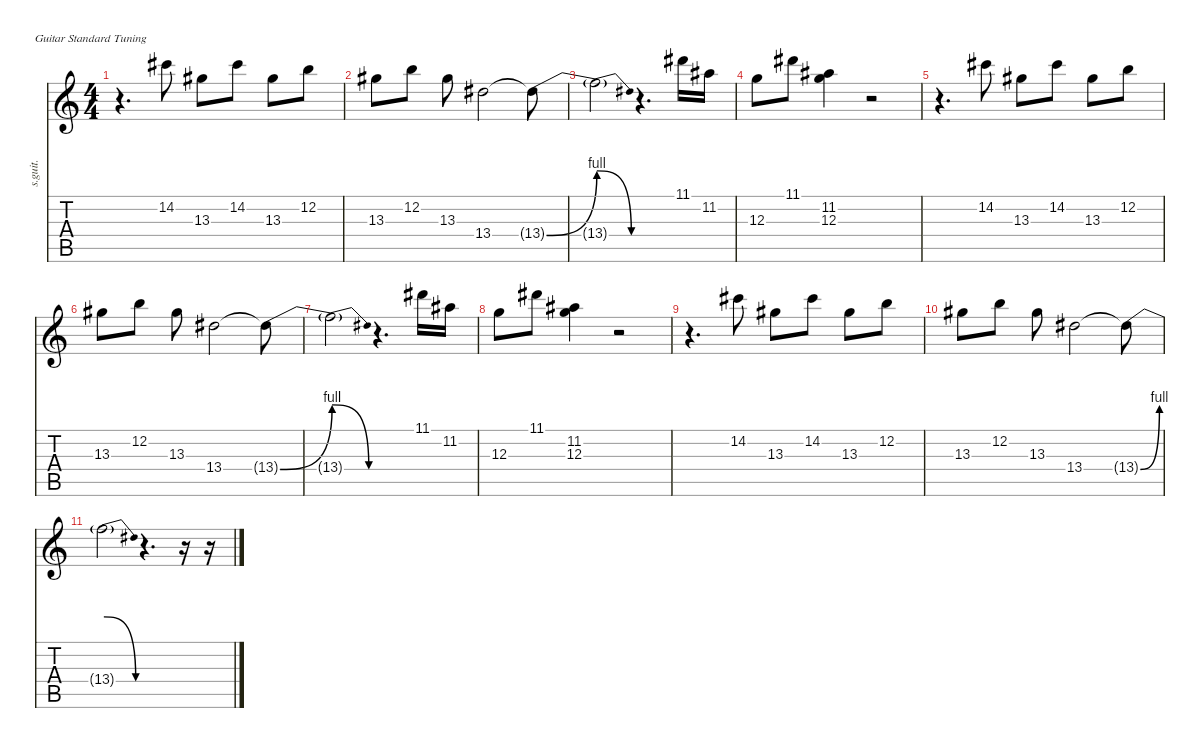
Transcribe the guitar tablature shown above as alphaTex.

\defaultSystemsLayout 4
\hideDynamics
\bracketExtendMode nobrackets
\track ("Electric Guitar (Noodle)" "s.guit.") {instrument electricguitarjazz}
\staff {score tabs}
\tuning (E4 B3 G3 D3 A2 E2)
\ts (4 4)
\tempo (139 hide)
\clef g2
\ks c
r.4{d dy mp} 14.2{acc #}.8{lyrics (0 "") lyrics (1 "") lyrics (2 "") lyrics (3 "") lyrics (4 "") dy ff} 13.3{acc #}.8{lyrics (0 "") lyrics (1 "") lyrics (2 "") lyrics (3 "") lyrics (4 "") dy mp} 14.2{acc #}.8{lyrics (0 "") lyrics (1 "") lyrics (2 "") lyrics (3 "") lyrics (4 "") dy mf} 13.3{acc #}.8{lyrics (0 "") lyrics (1 "") lyrics (2 "") lyrics (3 "") lyrics (4 "") dy mp} 12.2.8{lyrics (0 "") lyrics (1 "") lyrics (2 "") lyrics (3 "") lyrics (4 "") dy ff} |
13.3{acc #}.8{lyrics (0 "") lyrics (1 "") lyrics (2 "") lyrics (3 "") lyrics (4 "") dy mf} 12.2.8{lyrics (0 "") lyrics (1 "") lyrics (2 "") lyrics (3 "") lyrics (4 "")} 13.3{acc #}.8{lyrics (0 "") lyrics (1 "") lyrics (2 "") lyrics (3 "") lyrics (4 "")} 13.4{acc #}.2{lyrics (0 "") lyrics (1 "") lyrics (2 "") lyrics (3 "") lyrics (4 "") dy ff} 13.4{be (bend 0 0 60 4) t acc #}.8{lyrics (0 "") lyrics (1 "") lyrics (2 "") lyrics (3 "") lyrics (4 "") dy f} |
13.4{be (release 0 4 60 0) t}.2{lyrics (0 "") lyrics (1 "") lyrics (2 "") lyrics (3 "") lyrics (4 "")} r.4{d} 11.1{acc #}.16{lyrics (0 "") lyrics (1 "") lyrics (2 "") lyrics (3 "") lyrics (4 "") dy mf} 11.2{acc #}.16{lyrics (0 "") lyrics (1 "") lyrics (2 "") lyrics (3 "") lyrics (4 "") dy mp} |
12.3.8{lyrics (0 "") lyrics (1 "") lyrics (2 "") lyrics (3 "") lyrics (4 "") dy mf} 11.1{acc #}.8{lyrics (0 "") lyrics (1 "") lyrics (2 "") lyrics (3 "") lyrics (4 "")} (11.2{acc #} 12.3).4{lyrics (0 "") lyrics (1 "") lyrics (2 "") lyrics (3 "") lyrics (4 "") dy mp} r.2 |
r.4{d} 14.2{acc #}.8{lyrics (0 "") lyrics (1 "") lyrics (2 "") lyrics (3 "") lyrics (4 "") dy ff} 13.3{acc #}.8{lyrics (0 "") lyrics (1 "") lyrics (2 "") lyrics (3 "") lyrics (4 "") dy mp} 14.2{acc #}.8{lyrics (0 "") lyrics (1 "") lyrics (2 "") lyrics (3 "") lyrics (4 "") dy mf} 13.3{acc #}.8{lyrics (0 "") lyrics (1 "") lyrics (2 "") lyrics (3 "") lyrics (4 "") dy mp} 12.2.8{lyrics (0 "") lyrics (1 "") lyrics (2 "") lyrics (3 "") lyrics (4 "") dy ff} |
13.3{acc #}.8{lyrics (0 "") lyrics (1 "") lyrics (2 "") lyrics (3 "") lyrics (4 "") dy mf} 12.2.8{lyrics (0 "") lyrics (1 "") lyrics (2 "") lyrics (3 "") lyrics (4 "")} 13.3{acc #}.8{lyrics (0 "") lyrics (1 "") lyrics (2 "") lyrics (3 "") lyrics (4 "")} 13.4{acc #}.2{lyrics (0 "") lyrics (1 "") lyrics (2 "") lyrics (3 "") lyrics (4 "") dy ff} 13.4{be (bend 0 0 60 4) t acc #}.8{lyrics (0 "") lyrics (1 "") lyrics (2 "") lyrics (3 "") lyrics (4 "") dy f} |
13.4{be (release 0 4 60 0) t}.2{lyrics (0 "") lyrics (1 "") lyrics (2 "") lyrics (3 "") lyrics (4 "")} r.4{d} 11.1{acc #}.16{lyrics (0 "") lyrics (1 "") lyrics (2 "") lyrics (3 "") lyrics (4 "") dy mf} 11.2{acc #}.16{lyrics (0 "") lyrics (1 "") lyrics (2 "") lyrics (3 "") lyrics (4 "") dy mp} |
12.3.8{lyrics (0 "") lyrics (1 "") lyrics (2 "") lyrics (3 "") lyrics (4 "") dy mf} 11.1{acc #}.8{lyrics (0 "") lyrics (1 "") lyrics (2 "") lyrics (3 "") lyrics (4 "")} (11.2{acc #} 12.3).4{lyrics (0 "") lyrics (1 "") lyrics (2 "") lyrics (3 "") lyrics (4 "") dy mp} r.2 |
r.4{d} 14.2{acc #}.8{lyrics (0 "") lyrics (1 "") lyrics (2 "") lyrics (3 "") lyrics (4 "") dy ff} 13.3{acc #}.8{lyrics (0 "") lyrics (1 "") lyrics (2 "") lyrics (3 "") lyrics (4 "") dy mp} 14.2{acc #}.8{lyrics (0 "") lyrics (1 "") lyrics (2 "") lyrics (3 "") lyrics (4 "") dy mf} 13.3{acc #}.8{lyrics (0 "") lyrics (1 "") lyrics (2 "") lyrics (3 "") lyrics (4 "") dy mp} 12.2.8{lyrics (0 "") lyrics (1 "") lyrics (2 "") lyrics (3 "") lyrics (4 "") dy ff} |
13.3{acc #}.8{lyrics (0 "") lyrics (1 "") lyrics (2 "") lyrics (3 "") lyrics (4 "") dy mf} 12.2.8{lyrics (0 "") lyrics (1 "") lyrics (2 "") lyrics (3 "") lyrics (4 "")} 13.3{acc #}.8{lyrics (0 "") lyrics (1 "") lyrics (2 "") lyrics (3 "") lyrics (4 "")} 13.4{acc #}.2{lyrics (0 "") lyrics (1 "") lyrics (2 "") lyrics (3 "") lyrics (4 "") dy ff} 13.4{be (bend 0 0 60 4) t acc #}.8{lyrics (0 "") lyrics (1 "") lyrics (2 "") lyrics (3 "") lyrics (4 "") dy f} |
13.4{be (release 0 4 60 0) t}.2{lyrics (0 "") lyrics (1 "") lyrics (2 "") lyrics (3 "") lyrics (4 "")} r.4{d} r.16 r.16
